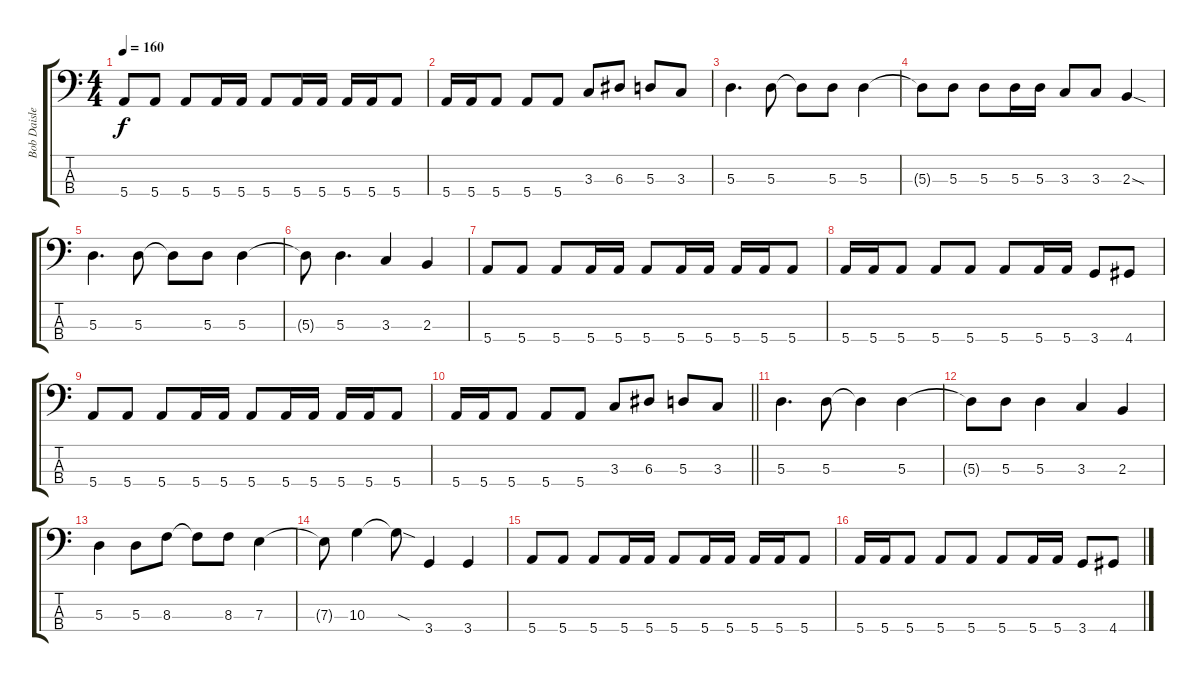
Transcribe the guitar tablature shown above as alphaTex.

\track ("Bob Daisley" "Bob Daisle") {instrument electricbassfinger}
\staff {score tabs}
\tuning (G2 D2 A1 E1) {hide}
\ts (4 4)
\tempo 160
\clef f4
\ks aminor
5.4.8{dy f} 5.4.8 5.4.8 5.4.16 5.4.16 5.4.8 5.4.16 5.4.16 5.4.16 5.4.16 5.4.8 |
5.4.16 5.4.16 5.4.8 5.4.8 5.4.8 3.3.8 6.3.8 5.3.8 3.3.8 |
5.3.4{d} 5.3.8 5.3{t}.8 5.3.8 5.3.4 |
5.3{t}.8 5.3.8 5.3.8 5.3.16 5.3.16 3.3.8 3.3.8 2.3{sod}.4 |
5.3.4{d} 5.3.8 5.3{t}.8 5.3.8 5.3.4 |
5.3{t}.8 5.3.4{d} 3.3.4 2.3.4 |
5.4.8 5.4.8 5.4.8 5.4.16 5.4.16 5.4.8 5.4.16 5.4.16 5.4.16 5.4.16 5.4.8 |
5.4.16 5.4.16 5.4.8 5.4.8 5.4.8 5.4.8 5.4.16 5.4.16 3.4.8 4.4.8 |
5.4.8 5.4.8 5.4.8 5.4.16 5.4.16 5.4.8 5.4.16 5.4.16 5.4.16 5.4.16 5.4.8 |
\barLineRight lightlight
5.4.16 5.4.16 5.4.8 5.4.8 5.4.8 3.3.8 6.3.8 5.3.8 3.3.8 |
5.3.4{d} 5.3.8 5.3{t}.4 5.3.4 |
5.3{t}.8 5.3.8 5.3.4 3.3.4 2.3.4 |
5.3.4 5.3.8 8.3.8 8.3{t}.8 8.3.8 7.3.4 |
7.3{t}.8 10.3.4 10.3{sod t}.8 3.4.4 3.4.4 |
5.4.8 5.4.8 5.4.8 5.4.16 5.4.16 5.4.8 5.4.16 5.4.16 5.4.16 5.4.16 5.4.8 |
5.4.16 5.4.16 5.4.8 5.4.8 5.4.8 5.4.8 5.4.16 5.4.16 3.4.8 4.4.8
